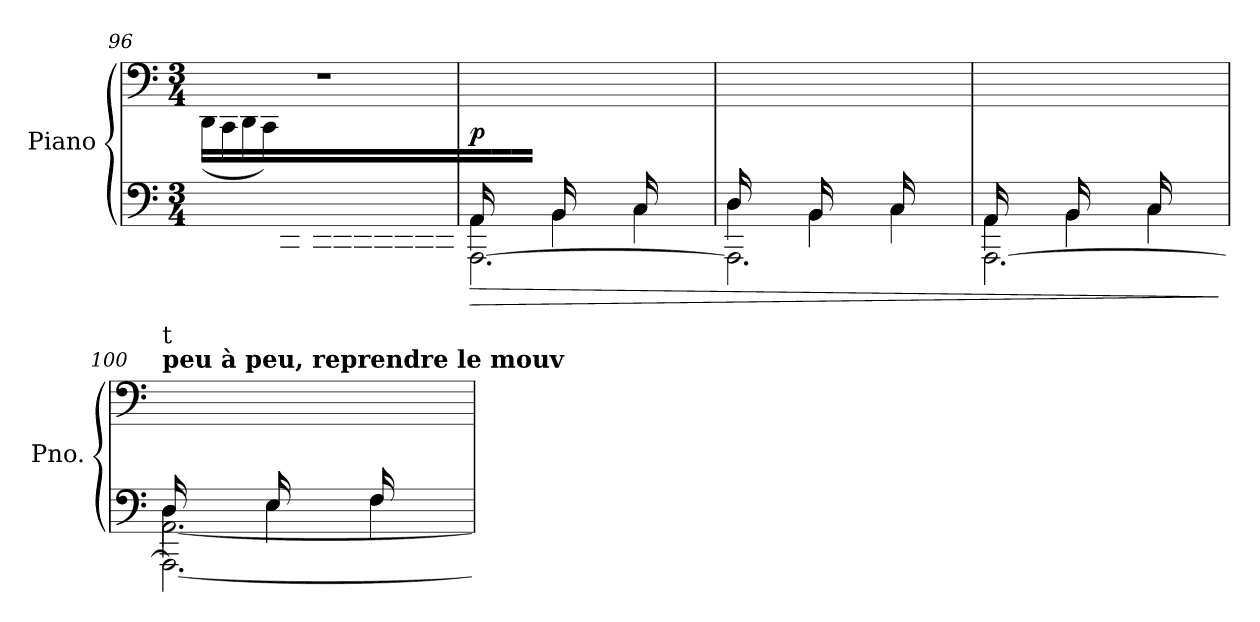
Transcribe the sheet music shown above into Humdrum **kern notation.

**kern	**kern	**dynam
*part1	*part1	*part1
*staff2	*staff1	*staff1/2
*I"Piano	*	*
*I'Pno.	*	*
*clefF4	*clefF4	*
*k[]	*k[]	*
*M3/4	*M3/4	*
=96	=96	=96
*	*^	*
4ryy	2.r	(>16DD\LL	.
.	.	16CC\	.
.	.	16DD\	.
.	.	16CC\)	.
16CC/	.	2ryy	.
16BBB-X/	.	.	.
16CC/	.	.	.
16BBB-/	.	.	.
16CC/	.	.	.
16BBB-/	.	.	.
16CC/	.	.	.
16BBB-/JJ	.	.	.
*	*v	*v	*
=97	=97	=97
!	!	!LO:HP:b=2
*^	*	*
*	*^	*	*
!	!	!	!	!LO:DY:n=1:b
(>16AA/LL	4AA\	[2.AAA\	16ryy	> p
8.ryy	.	.	16C\	.
.	.	.	16A\	.
.	.	.	16C\JJ	.
16BB/LL	4BB\	.	16ryy	.
8.ryy	.	.	16D\	.
.	.	.	16A\	.
.	.	.	16D\JJ	.
16C/LL	4C\	.	16ryy	.
8.ryy	.	.	16E\	.
.	.	.	16A\	.
.	.	.	16E\JJ	.
!!LO:LB:g=z
=98	=98	=98	=98	=98
16D/LL	4D\	2.AAA\]	16ryy	.
8.ryy	.	.	16F\	.
.	.	.	16A\	.
.	.	.	16F\JJ	.
16BB/LL	4BB\	.	16ryy	.
8.ryy	.	.	16D\	.
.	.	.	16A\	.
.	.	.	16D\JJ	.
16C/LL	4C\	.	16ryy	.
8.ryy	.	.	16E\	.
.	.	.	16A\	.
.	.	.	16E\JJ)	.
=99	=99	=99	=99	=99
(>16AA/LL	4AA\	[2.AAA\	16ryy	.
8.ryy	.	.	16C\	.
.	.	.	16A\	.
.	.	.	16C\JJ	.
16BB/LL	4BB\	.	16ryy	.
8.ryy	.	.	16D\	.
.	.	.	16A\	.
.	.	.	16D\JJ	.
16C/LL	4C\	.	16ryy	.
8.ryy	.	.	16E\	.
.	.	.	16A\	.
.	.	.	16E\JJ	.
*v	*v	*v	*	*
.	.	]
=100	=100	=100
*^	*	*
*	*^	*	*
*	*	*^	*	*
!	!	!	!	!LO:TX:a:B:t=peu à peu, reprendre le mouv	!
!	!	!	!	!LO:TX:a:t=t	!
16D/LL	[2.AA\	4D\	2.AAA\_	16ryy	.
8.ryy	.	.	.	16F\	.
.	.	.	.	16A\	.
.	.	.	.	16F\JJ	.
16E/LL	.	4E\	.	16ryy	.
8.ryy	.	.	.	16D\	.
.	.	.	.	16A\	.
.	.	.	.	16D\JJ	.
16F/LL	.	4F\	.	16ryy	.
8.ryy	.	.	.	16E\	.
.	.	.	.	16A\	.
.	.	.	.	16E\JJ)	.
*v	*v	*v	*v	*	*
=	=	=
*-	*-	*-
